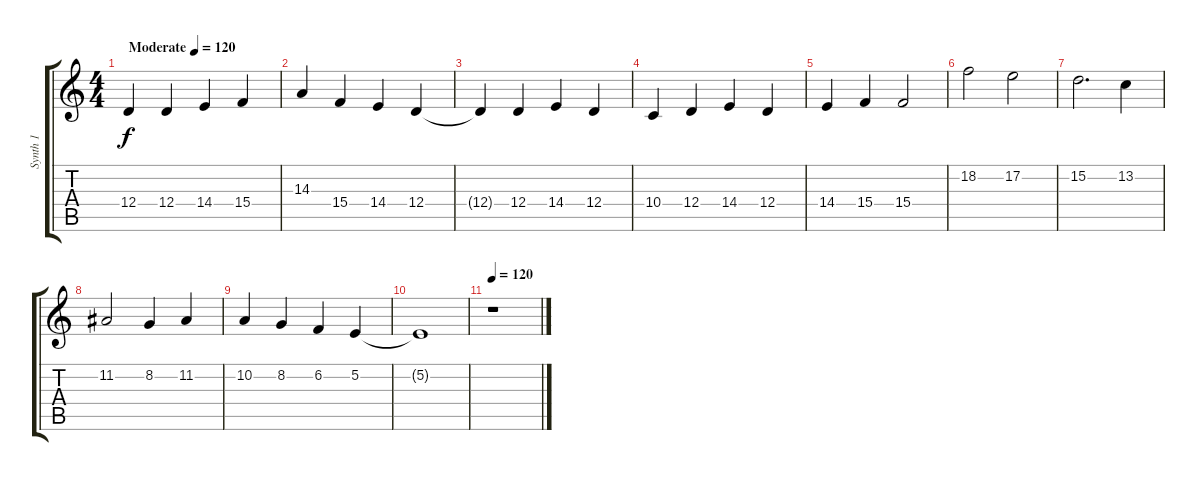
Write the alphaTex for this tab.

\track ("Synth 1" "Synth 1") {instrument stringensemble2}
\staff {score tabs}
\tuning (E4 B3 G3 D3 A2 E2) {hide}
\ts (4 4)
\tempo (120 "Moderate")
\clef g2
\ks c
12.4.4{dy f instrument stringensemble2} 12.4.4 14.4.4 15.4.4 |
14.3.4 15.4.4 14.4.4 12.4.4 |
12.4{t}.4 12.4.4 14.4.4 12.4.4 |
10.4.4 12.4.4 14.4.4 12.4.4 |
14.4.4 15.4.4 15.4.2 |
18.2.2 17.2.2 |
15.2.2{d} 13.2.4 |
11.2.2 8.2.4 11.2.4 |
10.2.4 8.2.4 6.2.4 5.2.4 |
5.2{t}.1 |
\tempo 120
r.1
